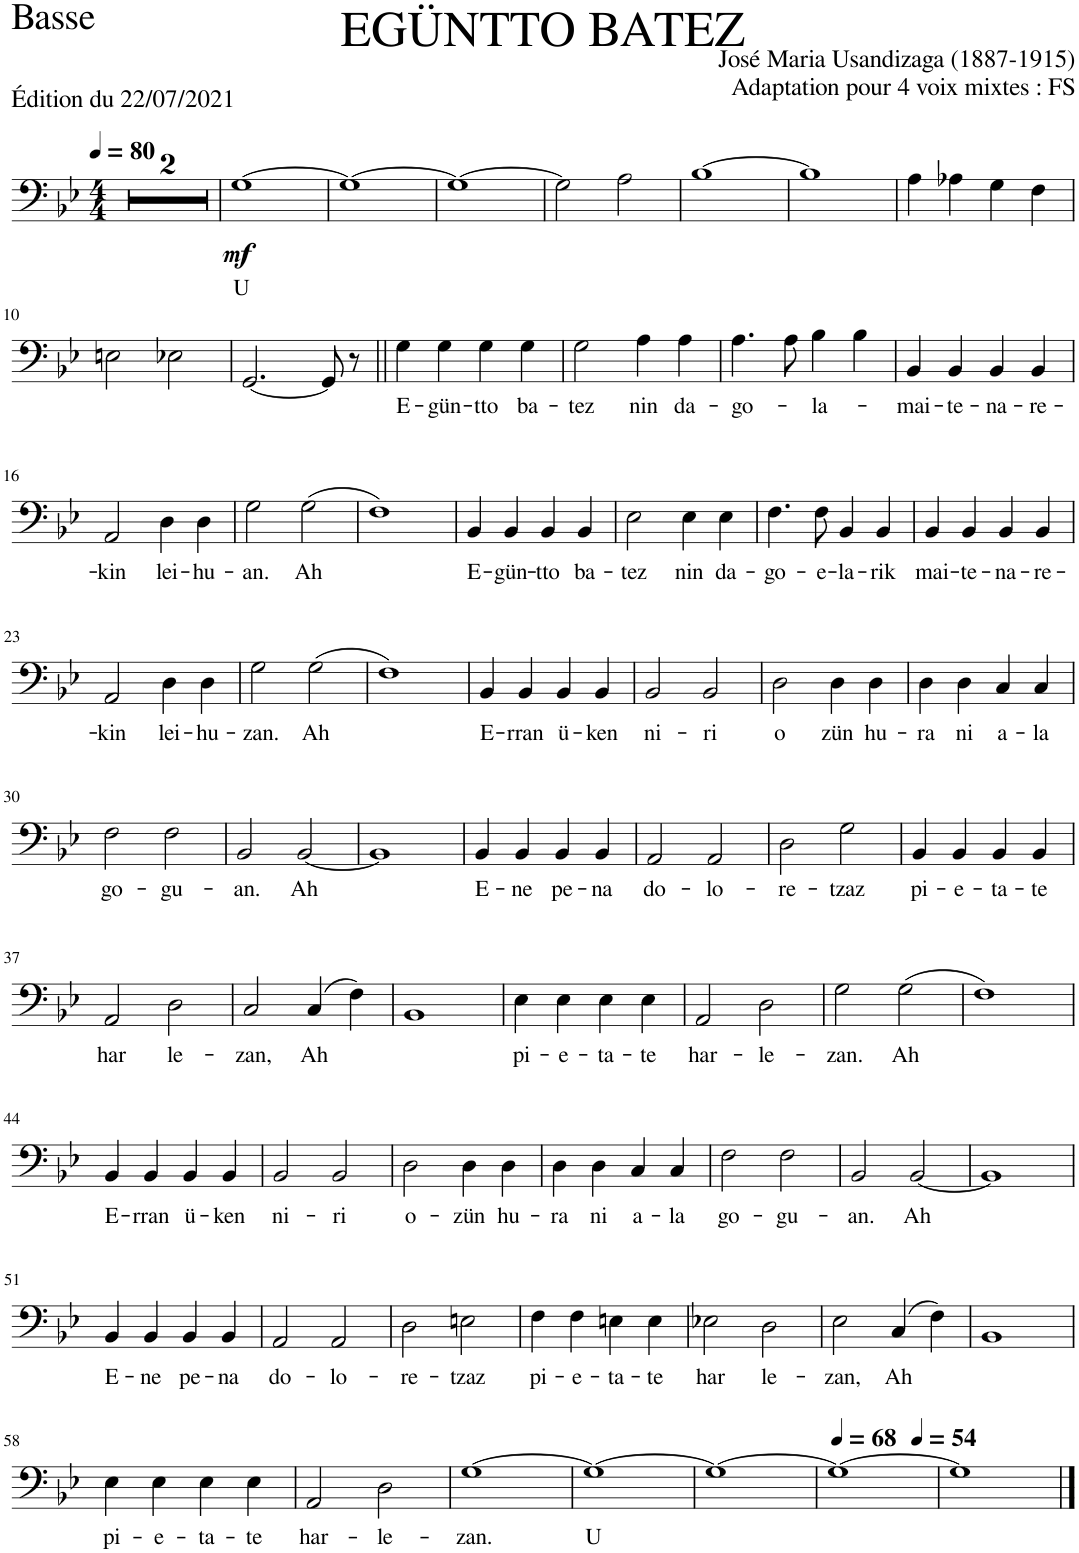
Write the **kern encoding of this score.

**kern	**text	**dynam
*part1	*part1	*part1
*staff1	*staff1	*staff1
*I"Basse	*	*
*I'B.	*	*
*clefF4	*	*
*k[b-e-]	*	*
*M4/4	*	*
*MM80	*	*
=1	=1	=1
1r	.	.
=2	=2	=2
1r	.	.
=3	=3	=3
!	!LO:LY:b	!LO:DY:b
[1G	U	mf
=4	=4	=4
1G_	.	.
=5	=5	=5
1G_	.	.
=6	=6	=6
2G\]	.	.
2A\	.	.
=7	=7	=7
[1B-	.	.
=8	=8	=8
1B-]	.	.
=9	=9	=9
4A\	.	.
4A-X\	.	.
4G\	.	.
4F\	.	.
!!LO:LB:g=z
=10	=10	=10
2En\	.	.
2E-X\	.	.
=11	=11	=11
[2.GG/	.	.
8GG/]	.	.
8r	.	.
=12||	=12||	=12||
!	!LO:LY:b	!
4G\	E-	.
!	!LO:LY:b	!
4G\	-gün-	.
!	!LO:LY:b	!
4G\	-tto	.
!	!LO:LY:b	!
4G\	ba-	.
=13	=13	=13
!	!LO:LY:b	!
2G\	-tez	.
!	!LO:LY:b	!
4A\	nin	.
!	!LO:LY:b	!
4A\	da-	.
=14	=14	=14
!	!LO:LY:b	!
4.A\	-go-	.
8A\	.	.
!	!LO:LY:b	!
4B-\	-la-	.
4B-\	.	.
=15	=15	=15
!	!LO:LY:b	!
4BB-/	mai-	.
!	!LO:LY:b	!
4BB-/	-te-	.
!	!LO:LY:b	!
4BB-/	-na-	.
!	!LO:LY:b	!
4BB-/	-re-	.
!!LO:LB:g=z
=16	=16	=16
!	!LO:LY:b	!
2AA/	-kin	.
!	!LO:LY:b	!
4D\	lei-	.
!	!LO:LY:b	!
4D\	-hu-	.
=17	=17	=17
!	!LO:LY:b	!
2G\	-an.	.
!	!LO:LY:b	!
(2G\	Ah	.
=18	=18	=18
1F)	.	.
=19	=19	=19
!	!LO:LY:b	!
4BB-/	E-	.
!	!LO:LY:b	!
4BB-/	-gün-	.
!	!LO:LY:b	!
4BB-/	-tto	.
!	!LO:LY:b	!
4BB-/	ba-	.
=20	=20	=20
!	!LO:LY:b	!
2E-\	-tez	.
!	!LO:LY:b	!
4E-\	nin	.
!	!LO:LY:b	!
4E-\	da-	.
=21	=21	=21
!	!LO:LY:b	!
4.F\	-go-	.
!	!LO:LY:b	!
8F\	-e-	.
!	!LO:LY:b	!
4BB-/	-la-	.
!	!LO:LY:b	!
4BB-/	-rik	.
=22	=22	=22
!	!LO:LY:b	!
4BB-/	mai-	.
!	!LO:LY:b	!
4BB-/	-te-	.
!	!LO:LY:b	!
4BB-/	-na-	.
!	!LO:LY:b	!
4BB-/	-re-	.
!!LO:LB:g=z
=23	=23	=23
!	!LO:LY:b	!
2AA/	-kin	.
!	!LO:LY:b	!
4D\	lei-	.
!	!LO:LY:b	!
4D\	-hu-	.
=24	=24	=24
!	!LO:LY:b	!
2G\	-zan.	.
!	!LO:LY:b	!
(2G\	Ah	.
=25	=25	=25
1F)	.	.
=26	=26	=26
!	!LO:LY:b	!
4BB-/	E-	.
!	!LO:LY:b	!
4BB-/	-rran	.
!	!LO:LY:b	!
4BB-/	ü-	.
!	!LO:LY:b	!
4BB-/	-ken	.
=27	=27	=27
!	!LO:LY:b	!
2BB-/	ni-	.
!	!LO:LY:b	!
2BB-/	-ri	.
=28	=28	=28
!	!LO:LY:b	!
2D\	o	.
!	!LO:LY:b	!
4D\	-zün	.
!	!LO:LY:b	!
4D\	hu-	.
=29	=29	=29
!	!LO:LY:b	!
4D\	-ra	.
!	!LO:LY:b	!
4D\	ni	.
!	!LO:LY:b	!
4C/	a-	.
!	!LO:LY:b	!
4C/	-la	.
!!LO:LB:g=z
=30	=30	=30
!	!LO:LY:b	!
2F\	go-	.
!	!LO:LY:b	!
2F\	-gu-	.
=31	=31	=31
!	!LO:LY:b	!
2BB-/	-an.	.
!	!LO:LY:b	!
[2BB-/	Ah	.
=32	=32	=32
1BB-]	.	.
=33	=33	=33
!	!LO:LY:b	!
4BB-/	E-	.
!	!LO:LY:b	!
4BB-/	-ne	.
!	!LO:LY:b	!
4BB-/	pe-	.
!	!LO:LY:b	!
4BB-/	-na	.
=34	=34	=34
!	!LO:LY:b	!
2AA/	do-	.
!	!LO:LY:b	!
2AA/	-lo-	.
=35	=35	=35
!	!LO:LY:b	!
2D\	-re-	.
!	!LO:LY:b	!
2G\	-tzaz	.
=36	=36	=36
!	!LO:LY:b	!
4BB-/	pi-	.
!	!LO:LY:b	!
4BB-/	-e-	.
!	!LO:LY:b	!
4BB-/	-ta-	.
!	!LO:LY:b	!
4BB-/	-te	.
!!LO:LB:g=z
=37	=37	=37
!	!LO:LY:b	!
2AA/	har	.
!	!LO:LY:b	!
2D\	le-	.
=38	=38	=38
!	!LO:LY:b	!
2C/	-zan,	.
!	!LO:LY:b	!
(4C/	Ah	.
4F\)	.	.
=39	=39	=39
1BB-	.	.
=40	=40	=40
!	!LO:LY:b	!
4E-\	pi-	.
!	!LO:LY:b	!
4E-\	-e-	.
!	!LO:LY:b	!
4E-\	-ta-	.
!	!LO:LY:b	!
4E-\	-te	.
=41	=41	=41
!	!LO:LY:b	!
2AA/	har-	.
!	!LO:LY:b	!
2D\	-le-	.
=42	=42	=42
!	!LO:LY:b	!
2G\	-zan.	.
!	!LO:LY:b	!
(2G\	Ah	.
=43	=43	=43
1F)	.	.
!!LO:LB:g=z
=44	=44	=44
!	!LO:LY:b	!
4BB-/	E-	.
!	!LO:LY:b	!
4BB-/	-rran	.
!	!LO:LY:b	!
4BB-/	ü-	.
!	!LO:LY:b	!
4BB-/	-ken	.
=45	=45	=45
!	!LO:LY:b	!
2BB-/	ni-	.
!	!LO:LY:b	!
2BB-/	-ri	.
=46	=46	=46
!	!LO:LY:b	!
2D\	o-	.
!	!LO:LY:b	!
4D\	-zün	.
!	!LO:LY:b	!
4D\	hu-	.
=47	=47	=47
!	!LO:LY:b	!
4D\	-ra	.
!	!LO:LY:b	!
4D\	ni	.
!	!LO:LY:b	!
4C/	a-	.
!	!LO:LY:b	!
4C/	-la	.
=48	=48	=48
!	!LO:LY:b	!
2F\	go-	.
!	!LO:LY:b	!
2F\	-gu-	.
=49	=49	=49
!	!LO:LY:b	!
2BB-/	-an.	.
!	!LO:LY:b	!
[2BB-/	Ah	.
=50	=50	=50
1BB-]	.	.
!!LO:LB:g=z
=51	=51	=51
!	!LO:LY:b	!
4BB-/	E-	.
!	!LO:LY:b	!
4BB-/	-ne	.
!	!LO:LY:b	!
4BB-/	pe-	.
!	!LO:LY:b	!
4BB-/	-na	.
=52	=52	=52
!	!LO:LY:b	!
2AA/	do-	.
!	!LO:LY:b	!
2AA/	-lo-	.
=53	=53	=53
!	!LO:LY:b	!
2D\	-re-	.
!	!LO:LY:b	!
2En\	-tzaz	.
=54	=54	=54
!	!LO:LY:b	!
4F\	pi-	.
!	!LO:LY:b	!
4F\	-e-	.
!	!LO:LY:b	!
4En\	-ta-	.
!	!LO:LY:b	!
4E\	-te	.
=55	=55	=55
!	!LO:LY:b	!
2E-X\	har	.
!	!LO:LY:b	!
2D\	le-	.
=56	=56	=56
!	!LO:LY:b	!
2E-\	-zan,	.
!	!LO:LY:b	!
(4C/	Ah	.
4F\)	.	.
=57	=57	=57
1BB-	.	.
!!LO:LB:g=z
=58	=58	=58
!	!LO:LY:b	!
4E-\	pi-	.
!	!LO:LY:b	!
4E-\	-e-	.
!	!LO:LY:b	!
4E-\	-ta-	.
!	!LO:LY:b	!
4E-\	-te	.
=59	=59	=59
!	!LO:LY:b	!
2AA/	har-	.
!	!LO:LY:b	!
2D\	-le-	.
=60	=60	=60
!	!LO:LY:b	!
[1G	-zan.	.
=61	=61	=61
!	!LO:LY:b	!
1G_	U	.
=62	=62	=62
1G_	.	.
=63	=63	=63
*MM68	*	*
*^	*	*
1G_	2.ryy	.	.
*MM54	*	*	*
.	4ryy	.	.
*v	*v	*	*
=	=	=
*-	*-	*-
